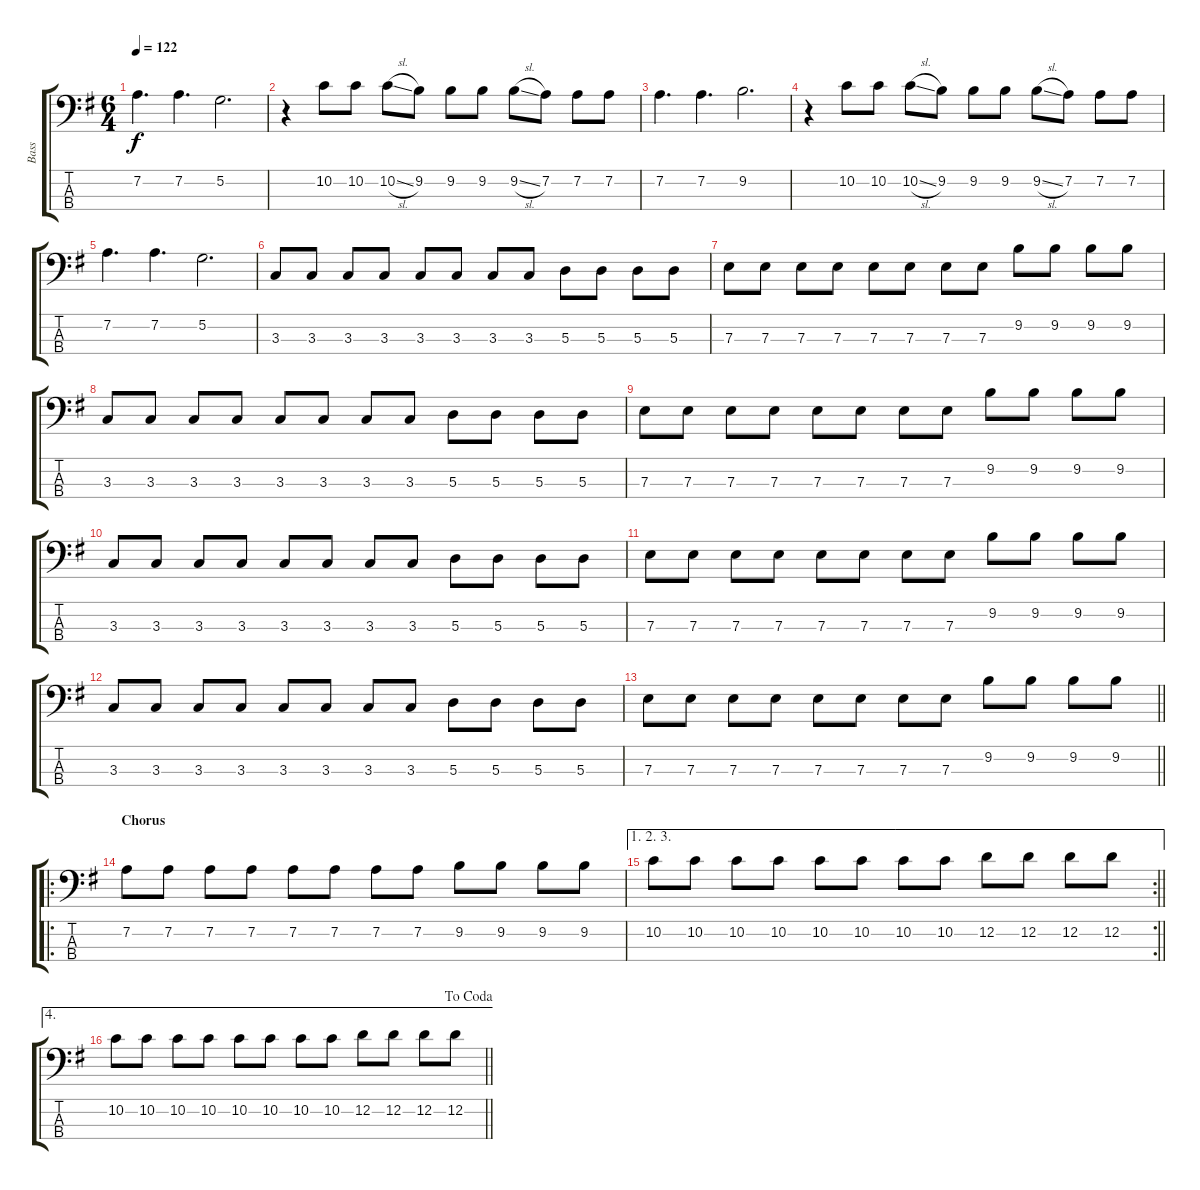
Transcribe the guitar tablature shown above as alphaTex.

\track ("Bass" "Bass") {instrument electricbasspick}
\staff {score tabs}
\tuning (G2 D2 A1 E1) {hide}
\ts (6 4)
\tempo 122
\clef f4
\ks g
7.2.4{d dy f} 7.2.4{d} 5.2.2{d} |
r.4 10.2.8 10.2.8 10.2{sl}.8 9.2.8 9.2.8 9.2.8 9.2{sl}.8 7.2.8 7.2.8 7.2.8 |
7.2.4{d} 7.2.4{d} 9.2.2{d} |
r.4 10.2.8 10.2.8 10.2{sl}.8 9.2.8 9.2.8 9.2.8 9.2{sl}.8 7.2.8 7.2.8 7.2.8 |
7.2.4{d} 7.2.4{d} 5.2.2{d} |
3.3.8 3.3.8 3.3.8 3.3.8 3.3.8 3.3.8 3.3.8 3.3.8 5.3.8 5.3.8 5.3.8 5.3.8 |
7.3.8 7.3.8 7.3.8 7.3.8 7.3.8 7.3.8 7.3.8 7.3.8 9.2.8 9.2.8 9.2.8 9.2.8 |
3.3.8 3.3.8 3.3.8 3.3.8 3.3.8 3.3.8 3.3.8 3.3.8 5.3.8 5.3.8 5.3.8 5.3.8 |
7.3.8 7.3.8 7.3.8 7.3.8 7.3.8 7.3.8 7.3.8 7.3.8 9.2.8 9.2.8 9.2.8 9.2.8 |
3.3.8 3.3.8 3.3.8 3.3.8 3.3.8 3.3.8 3.3.8 3.3.8 5.3.8 5.3.8 5.3.8 5.3.8 |
7.3.8 7.3.8 7.3.8 7.3.8 7.3.8 7.3.8 7.3.8 7.3.8 9.2.8 9.2.8 9.2.8 9.2.8 |
3.3.8 3.3.8 3.3.8 3.3.8 3.3.8 3.3.8 3.3.8 3.3.8 5.3.8 5.3.8 5.3.8 5.3.8 |
\barLineRight lightlight
7.3.8 7.3.8 7.3.8 7.3.8 7.3.8 7.3.8 7.3.8 7.3.8 9.2.8 9.2.8 9.2.8 9.2.8 |
\ro
\section ("" "Chorus")
7.2.8 7.2.8 7.2.8 7.2.8 7.2.8 7.2.8 7.2.8 7.2.8 9.2.8 9.2.8 9.2.8 9.2.8 |
\ae (1 2 3)
\rc 2
\barLineRight lightlight
10.2.8 10.2.8 10.2.8 10.2.8 10.2.8 10.2.8 10.2.8 10.2.8 12.2.8 12.2.8 12.2.8 12.2.8 |
\ae 4
\jump dacoda
\barLineRight lightlight
10.2.8 10.2.8 10.2.8 10.2.8 10.2.8 10.2.8 10.2.8 10.2.8 12.2.8 12.2.8 12.2.8 12.2.8
